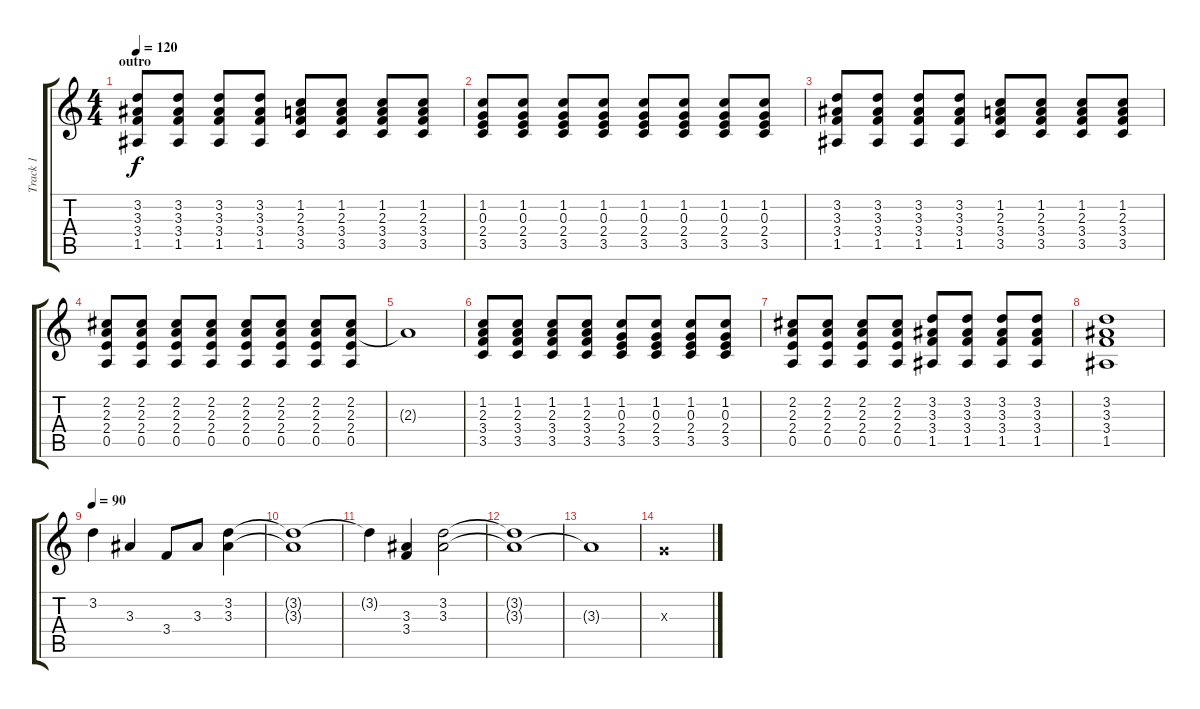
\track ("Track 1" "Track 1") {instrument overdrivenguitar}
\staff {score tabs}
\tuning (E4 B3 G3 D3 A2 E2) {hide}
\ts (4 4)
\section ("" "outro")
\tempo 120
\clef g2
\ks c
(3.2 3.3 3.4 1.5).8{dy f} (3.2 3.3 3.4 1.5).8 (3.2 3.3 3.4 1.5).8 (3.2 3.3 3.4 1.5).8 (1.2 2.3 3.4 3.5).8 (1.2 2.3 3.4 3.5).8 (1.2 2.3 3.4 3.5).8 (1.2 2.3 3.4 3.5).8 |
(1.2 0.3 2.4 3.5).8 (1.2 0.3 2.4 3.5).8 (1.2 0.3 2.4 3.5).8 (1.2 0.3 2.4 3.5).8 (1.2 0.3 2.4 3.5).8 (1.2 0.3 2.4 3.5).8 (1.2 0.3 2.4 3.5).8 (1.2 0.3 2.4 3.5).8 |
(3.2 3.3 3.4 1.5).8 (3.2 3.3 3.4 1.5).8 (3.2 3.3 3.4 1.5).8 (3.2 3.3 3.4 1.5).8 (1.2 2.3 3.4 3.5).8 (1.2 2.3 3.4 3.5).8 (1.2 2.3 3.4 3.5).8 (1.2 2.3 3.4 3.5).8 |
(2.2 2.3 2.4 0.5).8 (2.2 2.3 2.4 0.5).8 (2.2 2.3 2.4 0.5).8 (2.2 2.3 2.4 0.5).8 (2.2 2.3 2.4 0.5).8 (2.2 2.3 2.4 0.5).8 (2.2 2.3 2.4 0.5).8 (2.2 2.3 2.4 0.5).8 |
2.3{t}.1 |
(1.2 2.3 3.4 3.5).8 (1.2 2.3 3.4 3.5).8 (1.2 2.3 3.4 3.5).8 (1.2 2.3 3.4 3.5).8 (1.2 0.3 2.4 3.5).8 (1.2 0.3 2.4 3.5).8 (1.2 0.3 2.4 3.5).8 (1.2 0.3 2.4 3.5).8 |
(2.2 2.3 2.4 0.5).8 (2.2 2.3 2.4 0.5).8 (2.2 2.3 2.4 0.5).8 (2.2 2.3 2.4 0.5).8 (3.2 3.3 3.4 1.5).8 (3.2 3.3 3.4 1.5).8 (3.2 3.3 3.4 1.5).8 (3.2 3.3 3.4 1.5).8 |
(3.2 3.3 3.4 1.5).1 |
\tempo 90
3.2.4 3.3.4 3.4.8 3.3.8 (3.2 3.3).4 |
(3.2{t} 3.3{t}).1 |
3.2{t}.4 (3.3 3.4).4 (3.2 3.3).2 |
(3.2{t} 3.3{t}).1 |
3.3{t}.1 |
0.3{x}.1
